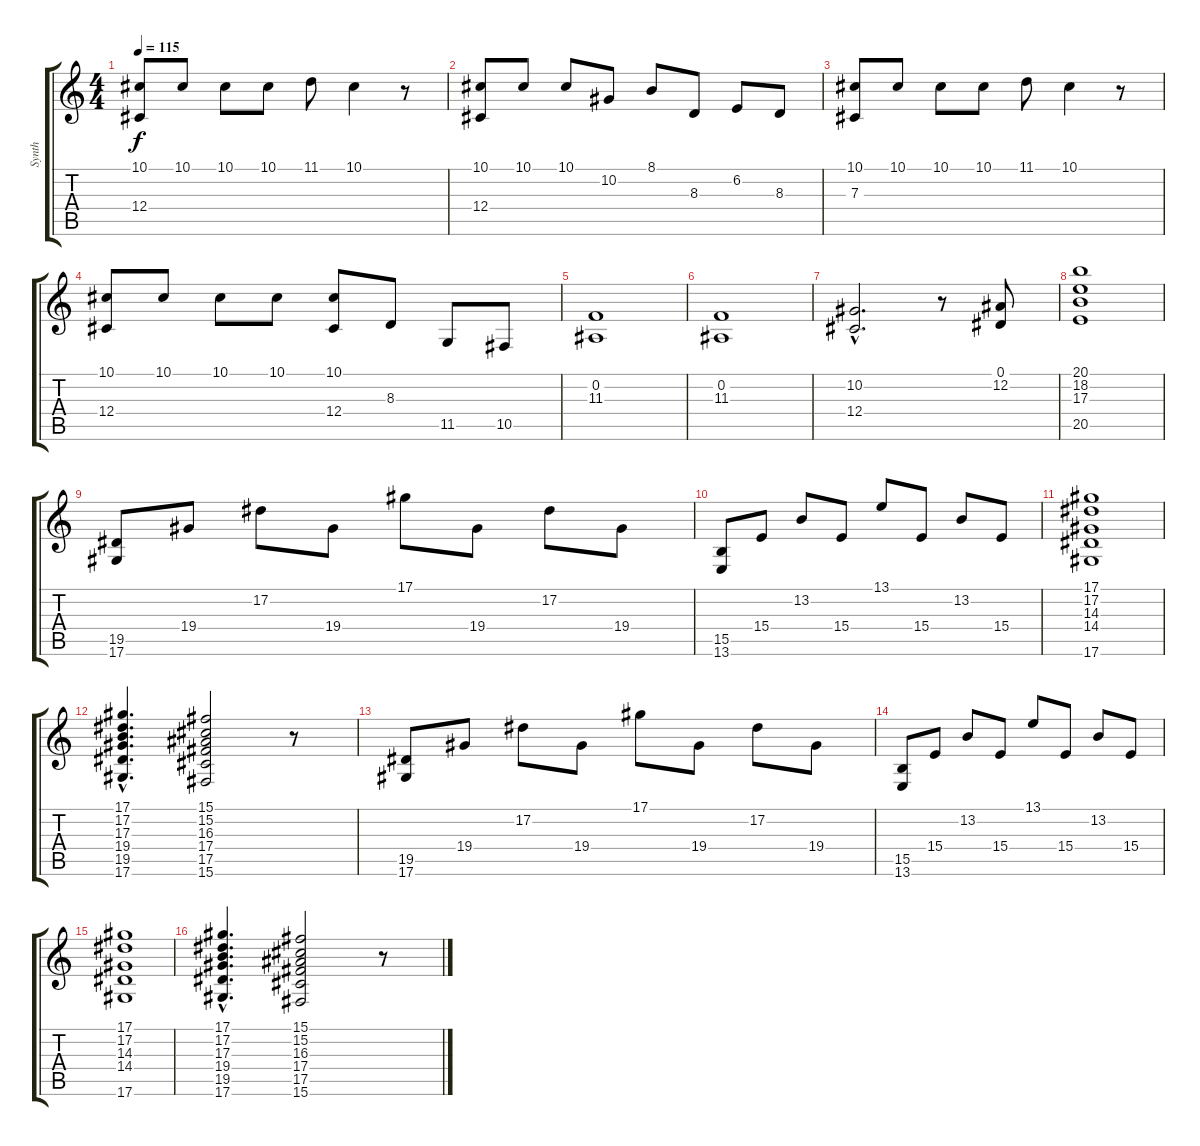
\track ("Synth" "Synth") {instrument stringensemble1}
\staff {score tabs}
\tuning (Eb4 Bb3 Gb3 Db3 Ab2 Eb2) {hide}
\ts (4 4)
\tempo 115
\clef g2
\ks c
(10.1 12.4).8{dy f} 10.1.8 10.1.8 10.1.8 11.1.8 10.1.4 r.8 |
(10.1 12.4).8 10.1.8 10.1.8 10.2.8 8.1.8 8.3.8 6.2.8 8.3.8 |
(10.1 7.3).8 10.1.8 10.1.8 10.1.8 11.1.8 10.1.4 r.8 |
(10.1 12.4).8 10.1.8 10.1.8 10.1.8 (10.1 12.4).8 8.3.8 11.5.8 10.5.8 |
(0.2 11.3).1 |
(0.2 11.3).1 |
(10.2{hac} 12.4{hac}).2{d} r.8 (0.1 12.2).8 |
(20.1 18.2 17.3 20.5).1 |
(19.5 17.6).8 19.4.8 17.2.8 19.4.8 17.1.8 19.4.8 17.2.8 19.4.8 |
(15.5 13.6).8 15.4.8 13.2.8 15.4.8 13.1.8 15.4.8 13.2.8 15.4.8 |
(17.1 17.2 14.3 14.4 17.6).1 |
(17.1{hac} 17.2{hac} 17.3{hac} 19.4{hac} 19.5{hac} 17.6{hac}).4{d} (15.1 15.2 16.3 17.4 17.5 15.6).2 r.8 |
(19.5 17.6).8 19.4.8 17.2.8 19.4.8 17.1.8 19.4.8 17.2.8 19.4.8 |
(15.5 13.6).8 15.4.8 13.2.8 15.4.8 13.1.8 15.4.8 13.2.8 15.4.8 |
(17.1 17.2 14.3 14.4 17.6).1 |
(17.1{hac} 17.2{hac} 17.3{hac} 19.4{hac} 19.5{hac} 17.6{hac}).4{d} (15.1 15.2 16.3 17.4 17.5 15.6).2 r.8
